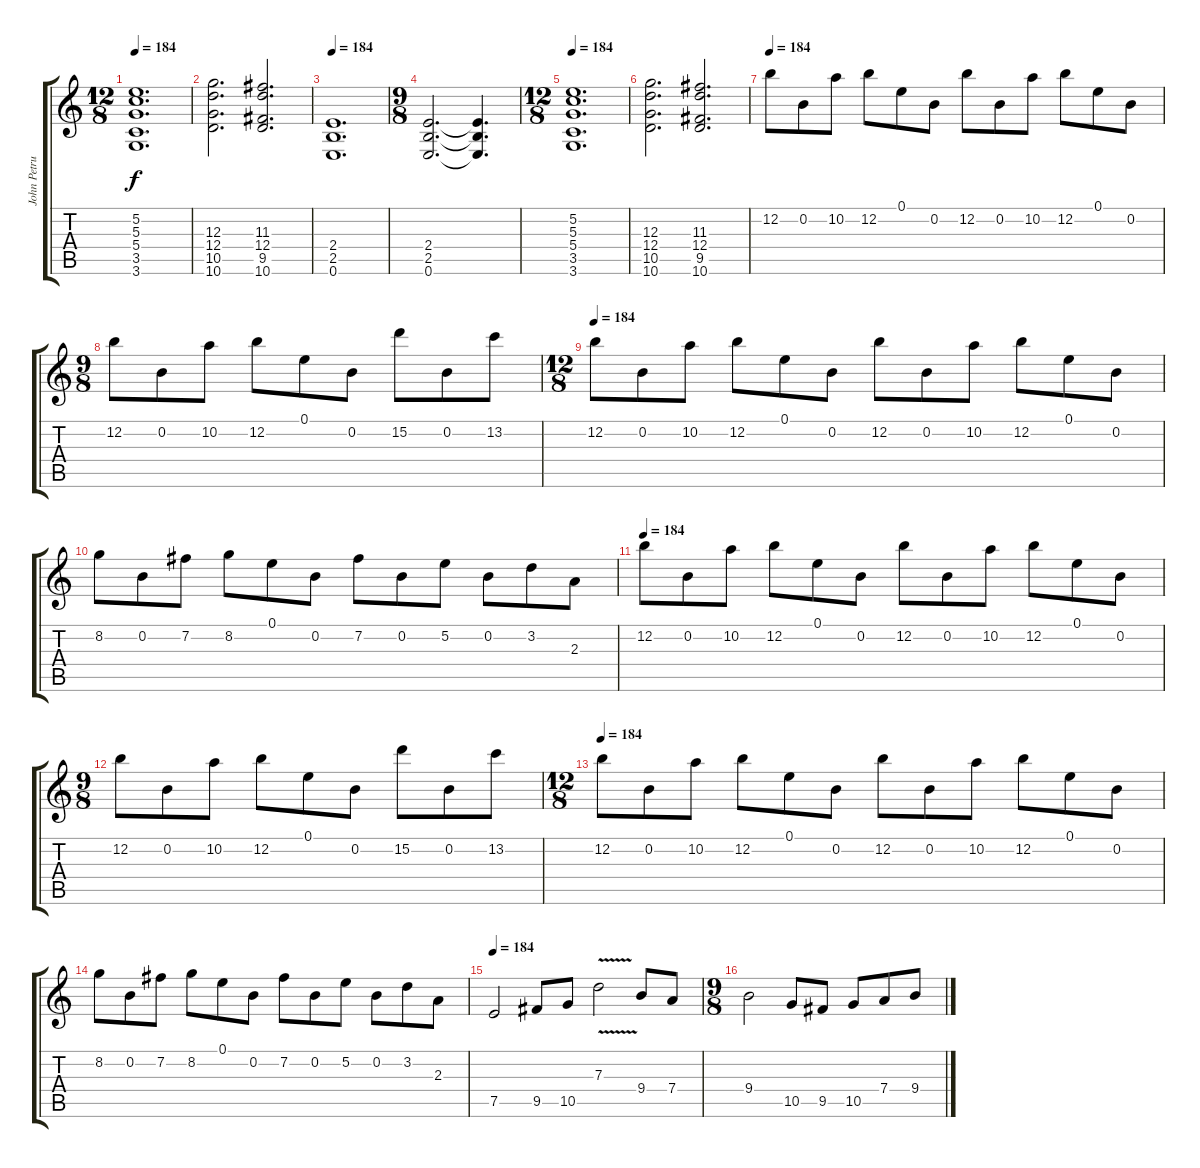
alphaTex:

\track ("John Petrucci - 2" "John Petru") {instrument distortionguitar}
\staff {score tabs}
\tuning (E4 B3 G3 D3 A2 E2) {hide}
\ts (12 8)
\tempo 184
\clef g2
\ks c
(5.2 5.3 5.4 3.5 3.6).1{d dy f} |
(12.3 12.4 10.5 10.6).2{d} (11.3 12.4 9.5 10.6).2{d} |
\tempo 184
(2.4 2.5 0.6).1{d} |
\ts (9 8)
(2.4 2.5 0.6).2{d} (2.4{t} 2.5{t} 0.6{t}).4{d} |
\ts (12 8)
\tempo 184
(5.2 5.3 5.4 3.5 3.6).1{d} |
(12.3 12.4 10.5 10.6).2{d} (11.3 12.4 9.5 10.6).2{d} |
\tempo 184
12.2.8{volume 13} 0.2.8 10.2.8 12.2.8 0.1.8 0.2.8 12.2.8 0.2.8 10.2.8 12.2.8 0.1.8 0.2.8 |
\ts (9 8)
12.2.8 0.2.8 10.2.8 12.2.8 0.1.8 0.2.8 15.2.8 0.2.8 13.2.8 |
\ts (12 8)
\tempo 184
12.2.8 0.2.8 10.2.8 12.2.8 0.1.8 0.2.8 12.2.8 0.2.8 10.2.8 12.2.8 0.1.8 0.2.8 |
8.2.8 0.2.8 7.2.8 8.2.8 0.1.8 0.2.8 7.2.8 0.2.8 5.2.8 0.2.8 3.2.8 2.3.8 |
\tempo 184
12.2.8 0.2.8 10.2.8 12.2.8 0.1.8 0.2.8 12.2.8 0.2.8 10.2.8 12.2.8 0.1.8 0.2.8 |
\ts (9 8)
12.2.8 0.2.8 10.2.8 12.2.8 0.1.8 0.2.8 15.2.8 0.2.8 13.2.8 |
\ts (12 8)
\tempo 184
12.2.8 0.2.8 10.2.8 12.2.8 0.1.8 0.2.8 12.2.8 0.2.8 10.2.8 12.2.8 0.1.8 0.2.8 |
8.2.8 0.2.8 7.2.8 8.2.8 0.1.8 0.2.8 7.2.8 0.2.8 5.2.8 0.2.8 3.2.8 2.3.8 |
\tempo 184
7.5.2 9.5.8 10.5.8 7.3{v}.2 9.4.8 7.4.8 |
\ts (9 8)
9.4.2 10.5.8 9.5.8 10.5.8 7.4.8 9.4.8
